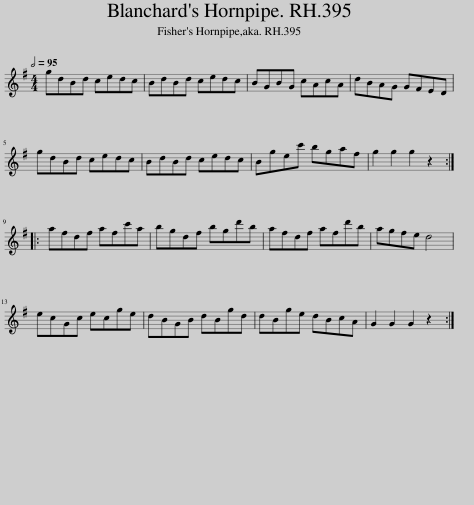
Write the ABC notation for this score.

X:1
L:1/8
Q:1/2=95
M:4/4
I:linebreak $
K:G
V:1 treble
V:1
 gdBd cedc | BdBd cedc | BGBG cAcA | dBAG GFED |$ gdBd cedc | %5
 BdBd cedc | Bgec' bgaf | g2 g2 g2 z2 ::$ afdf afc'a | bgdf bgd'b | %10
 afdf afd'b | agfe d4 |$ ecGc ecge | dBGB dBgd | dBge dBcA | %15
 G2 G2 G2 z2 :| %16
